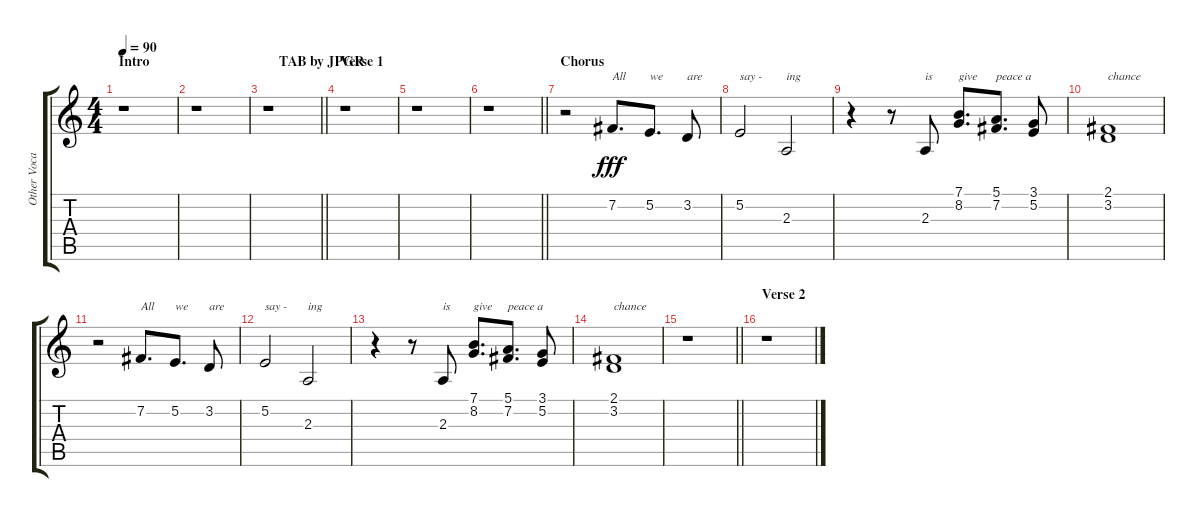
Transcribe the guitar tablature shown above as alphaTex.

\track ("Other Vocals" "Other Voca") {instrument clarinet}
\staff {score tabs}
\tuning (E4 B3 G3 D3 A2 E2) {hide}
\ts (4 4)
\section ("" "Intro                                     TAB by JPGR")
\tempo 90
\clef g2
\ks c
r.1{dy fff instrument clarinet} |
r.1 |
\barLineRight lightlight
r.1 |
\section ("" "Verse 1")
r.1 |
r.1 |
\barLineRight lightlight
r.1 |
\section ("" "Chorus")
r.2 7.2.8{d txt "All "} 5.2.8{d txt "we"} 3.2.8{txt "are"} |
5.2.2{txt "say -"} 2.3.2{txt "ing"} |
r.4 r.8 2.3.8{txt "is"} (7.1 8.2).8{d txt "give"} (5.1 7.2).8{d txt "peace a "} (3.1 5.2).8 |
(2.1 3.2).1{txt "chance"} |
r.2 7.2.8{d txt "All "} 5.2.8{d txt "we"} 3.2.8{txt "are"} |
5.2.2{txt "say -"} 2.3.2{txt "ing"} |
r.4 r.8 2.3.8{txt "is"} (7.1 8.2).8{d txt "give"} (5.1 7.2).8{d txt "peace a "} (3.1 5.2).8 |
(2.1 3.2).1{txt "chance"} |
\barLineRight lightlight
r.1 |
\section ("" "Verse 2")
r.1
